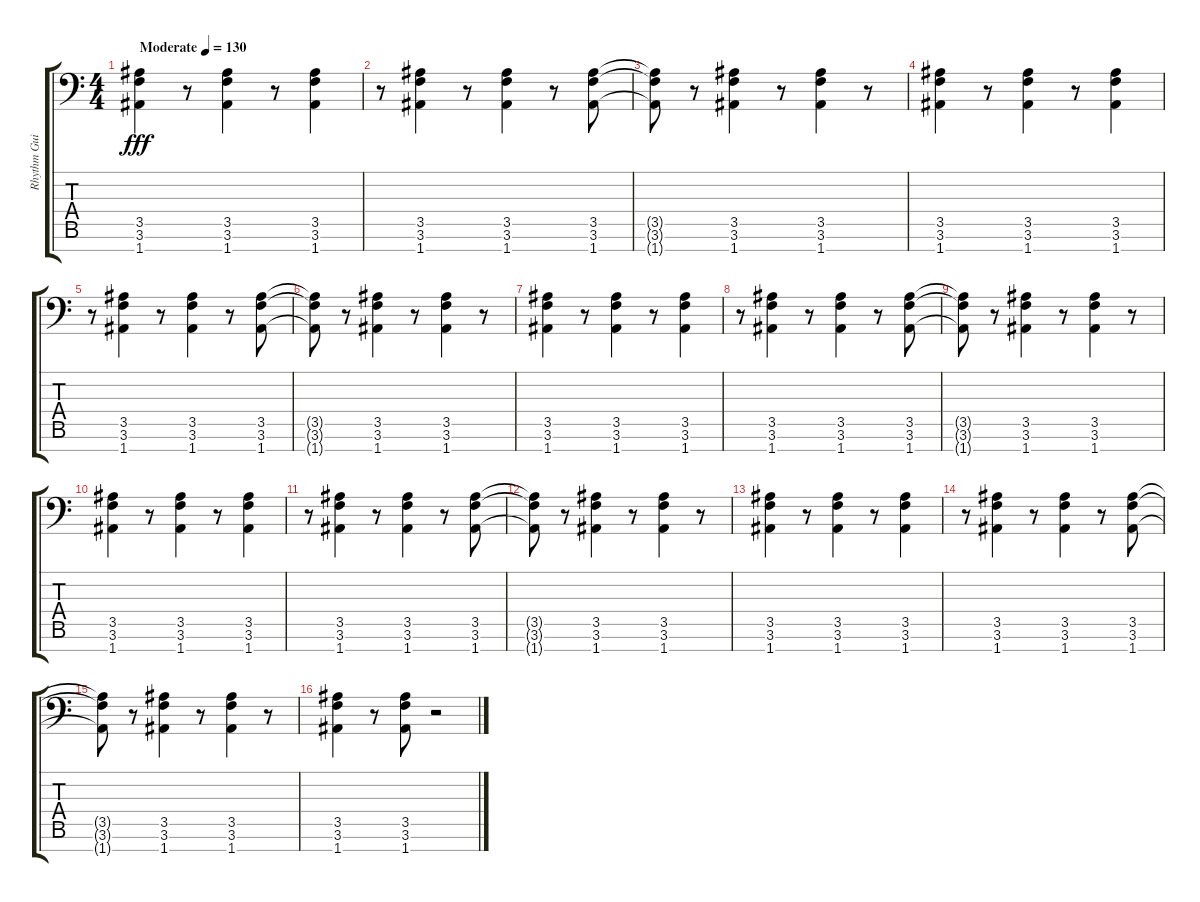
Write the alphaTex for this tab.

\track ("Rhythm Guitar 1" "Rhythm Gui") {instrument distortionguitar}
\staff {score tabs}
\tuning (D4 A3 F3 C3 G2 D2 A1) {hide}
\ts (4 4)
\tempo (130 "Moderate")
\clef f4
\ks c
(3.5 3.6 1.7).4{dy fff instrument distortionguitar} r.8 (3.5 3.6 1.7).4 r.8 (3.5 3.6 1.7).4 |
r.8 (3.5 3.6 1.7).4 r.8 (3.5 3.6 1.7).4 r.8 (3.5 3.6 1.7).8 |
(3.5{t} 3.6{t} 1.7{t}).8 r.8 (3.5 3.6 1.7).4 r.8 (3.5 3.6 1.7).4 r.8 |
(3.5 3.6 1.7).4 r.8 (3.5 3.6 1.7).4 r.8 (3.5 3.6 1.7).4 |
r.8 (3.5 3.6 1.7).4 r.8 (3.5 3.6 1.7).4 r.8 (3.5 3.6 1.7).8 |
(3.5{t} 3.6{t} 1.7{t}).8 r.8 (3.5 3.6 1.7).4 r.8 (3.5 3.6 1.7).4 r.8 |
(3.5 3.6 1.7).4 r.8 (3.5 3.6 1.7).4 r.8 (3.5 3.6 1.7).4 |
r.8 (3.5 3.6 1.7).4 r.8 (3.5 3.6 1.7).4 r.8 (3.5 3.6 1.7).8 |
(3.5{t} 3.6{t} 1.7{t}).8 r.8 (3.5 3.6 1.7).4 r.8 (3.5 3.6 1.7).4 r.8 |
(3.5 3.6 1.7).4 r.8 (3.5 3.6 1.7).4 r.8 (3.5 3.6 1.7).4 |
r.8 (3.5 3.6 1.7).4 r.8 (3.5 3.6 1.7).4 r.8 (3.5 3.6 1.7).8 |
(3.5{t} 3.6{t} 1.7{t}).8 r.8 (3.5 3.6 1.7).4 r.8 (3.5 3.6 1.7).4 r.8 |
(3.5 3.6 1.7).4 r.8 (3.5 3.6 1.7).4 r.8 (3.5 3.6 1.7).4 |
r.8 (3.5 3.6 1.7).4 r.8 (3.5 3.6 1.7).4 r.8 (3.5 3.6 1.7).8 |
(3.5{t} 3.6{t} 1.7{t}).8 r.8 (3.5 3.6 1.7).4 r.8 (3.5 3.6 1.7).4 r.8 |
(3.5 3.6 1.7).4 r.8 (3.5 3.6 1.7).8 r.2
